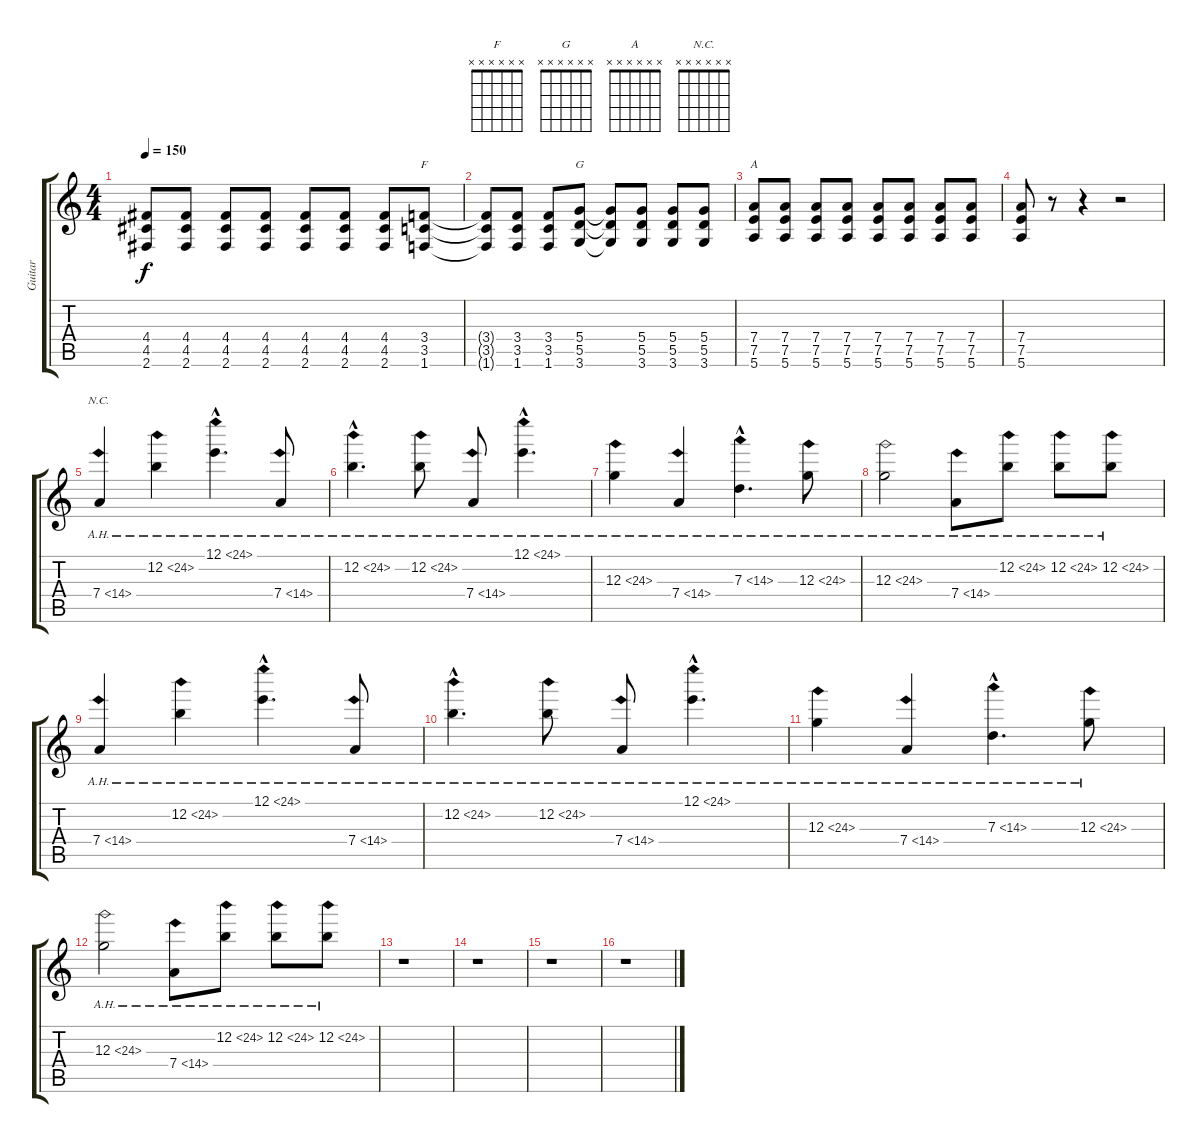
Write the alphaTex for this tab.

\track ("Guitar" "Guitar") {instrument distortionguitar}
\staff {score tabs}
\tuning (E4 B3 G3 D3 A2 E2) {hide}
\chord ("F" x x x x x x) {firstfret 0}
\chord ("G" x x x x x x) {firstfret 0}
\chord ("A" x x x x x x) {firstfret 0}
\chord ("N.C." x x x x x x) {firstfret 0}
\ts (4 4)
\tempo 150
\clef g2
\ks c
(4.4{t} 4.5{t} 2.6{t}).8{dy f} (4.4 4.5 2.6).8 (4.4 4.5 2.6).8 (4.4 4.5 2.6).8 (4.4 4.5 2.6).8 (4.4 4.5 2.6).8 (4.4 4.5 2.6).8 (3.4 3.5 1.6).8{ch "F"} |
(3.4{t} 3.5{t} 1.6{t}).8 (3.4 3.5 1.6).8 (3.4 3.5 1.6).8 (5.4 5.5 3.6).8{ch "G"} (5.4{t} 5.5{t} 3.6{t}).8 (5.4 5.5 3.6).8 (5.4 5.5 3.6).8 (5.4 5.5 3.6).8 |
(7.4 7.5 5.6).8{ch "A"} (7.4 7.5 5.6).8 (7.4 7.5 5.6).8 (7.4 7.5 5.6).8 (7.4 7.5 5.6).8 (7.4 7.5 5.6).8 (7.4 7.5 5.6).8 (7.4 7.5 5.6).8 |
(7.4 7.5 5.6).8 r.8 r.4 r.2 |
7.4{ah 7}.4{ch "N.C."} 12.2{ah 12}.4 12.1{ah 12 hac}.4{d} 7.4{ah 7}.8 |
12.2{ah 12 hac}.4{d} 12.2{ah 12}.8 7.4{ah 7}.8 12.1{ah 12 hac}.4{d} |
12.3{ah 12}.4 7.4{ah 7}.4 7.3{ah 7 hac}.4{d} 12.3{ah 12}.8 |
12.3{ah 12}.2 7.4{ah 7}.8 12.2{ah 12}.8 12.2{ah 12}.8 12.2{ah 12}.8 |
7.4{ah 7}.4 12.2{ah 12}.4 12.1{ah 12 hac}.4{d} 7.4{ah 7}.8 |
12.2{ah 12 hac}.4{d} 12.2{ah 12}.8 7.4{ah 7}.8 12.1{ah 12 hac}.4{d} |
12.3{ah 12}.4 7.4{ah 7}.4 7.3{ah 7 hac}.4{d} 12.3{ah 12}.8 |
12.3{ah 12}.2 7.4{ah 7}.8 12.2{ah 12}.8 12.2{ah 12}.8 12.2{ah 12}.8 |
r.1 |
r.1 |
r.1 |
r.1
